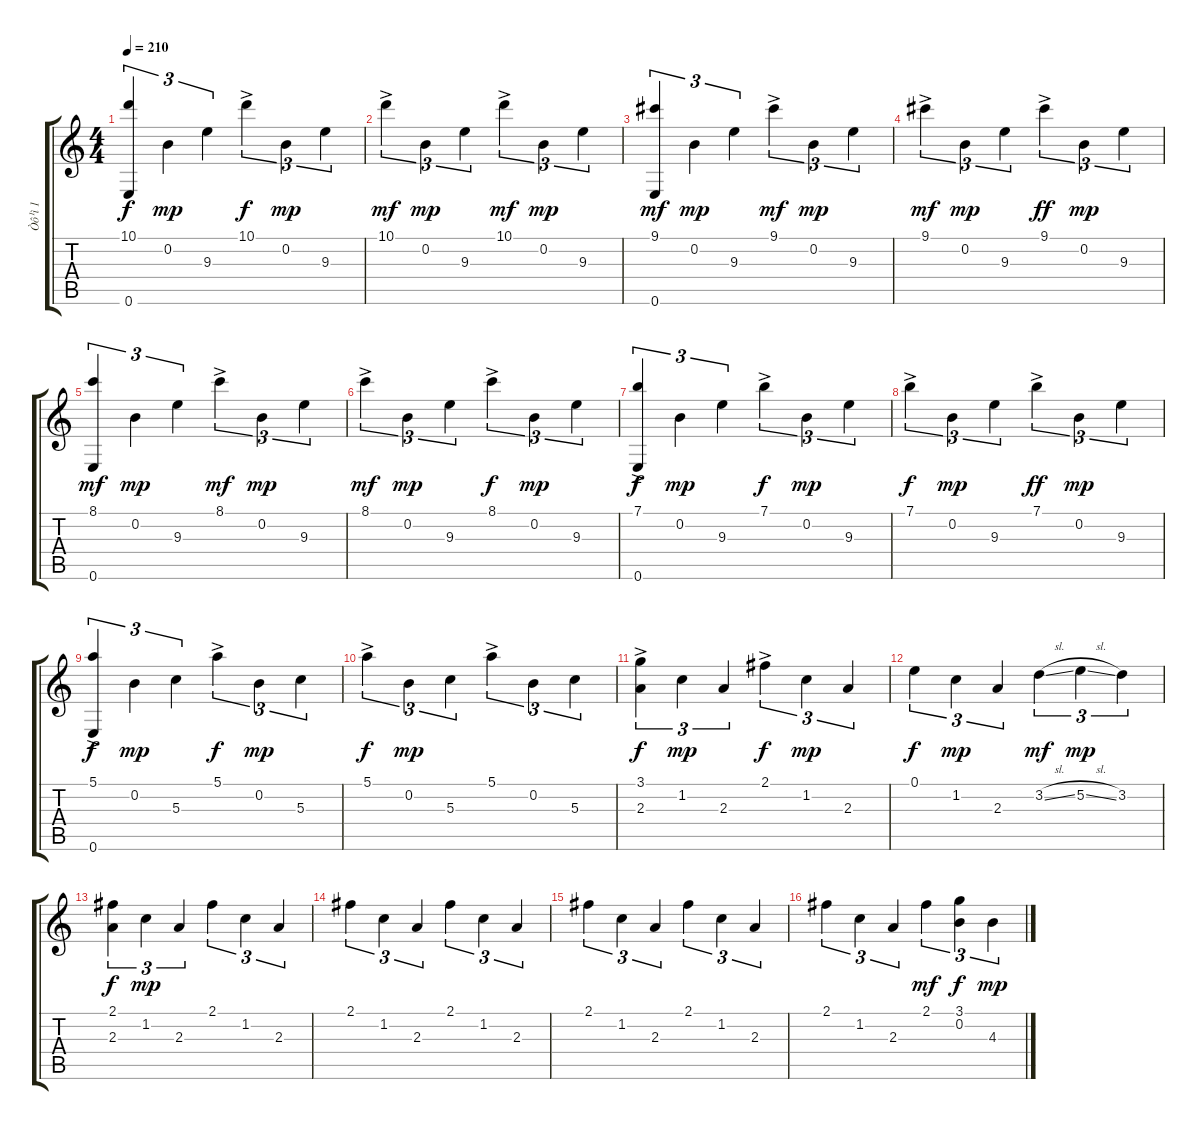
\track ("Òô¹ì 1" "Òô¹ì 1") {instrument acousticguitarsteel}
\staff {score tabs}
\tuning (E4 B3 G3 D3 A2 E2) {hide}
\ts (4 4)
\tempo 210
\clef g2
\ks c
(10.1 0.6).4{tu (3 2) dy f} 0.2.4{tu (3 2) dy mp} 9.3.4{tu (3 2)} 10.1{ac}.4{tu (3 2) dy f} 0.2.4{tu (3 2) dy mp} 9.3.4{tu (3 2)} |
10.1{ac}.4{tu (3 2) dy mf} 0.2.4{tu (3 2) dy mp} 9.3.4{tu (3 2)} 10.1{ac}.4{tu (3 2) dy mf} 0.2.4{tu (3 2) dy mp} 9.3.4{tu (3 2)} |
(9.1 0.6).4{tu (3 2) dy mf} 0.2.4{tu (3 2) dy mp} 9.3.4{tu (3 2)} 9.1{ac}.4{tu (3 2) dy mf} 0.2.4{tu (3 2) dy mp} 9.3.4{tu (3 2)} |
9.1{ac}.4{tu (3 2) dy mf} 0.2.4{tu (3 2) dy mp} 9.3.4{tu (3 2)} 9.1{ac}.4{tu (3 2) dy ff} 0.2.4{tu (3 2) dy mp} 9.3.4{tu (3 2)} |
(8.1 0.6).4{tu (3 2) dy mf} 0.2.4{tu (3 2) dy mp} 9.3.4{tu (3 2)} 8.1{ac}.4{tu (3 2) dy mf} 0.2.4{tu (3 2) dy mp} 9.3.4{tu (3 2)} |
8.1{ac}.4{tu (3 2) dy mf} 0.2.4{tu (3 2) dy mp} 9.3.4{tu (3 2)} 8.1{ac}.4{tu (3 2) dy f} 0.2.4{tu (3 2) dy mp} 9.3.4{tu (3 2)} |
(7.1 0.6{ac}).4{tu (3 2) dy f} 0.2.4{tu (3 2) dy mp} 9.3.4{tu (3 2)} 7.1{ac}.4{tu (3 2) dy f} 0.2.4{tu (3 2) dy mp} 9.3.4{tu (3 2)} |
7.1{ac}.4{tu (3 2) dy f} 0.2.4{tu (3 2) dy mp} 9.3.4{tu (3 2)} 7.1{ac}.4{tu (3 2) dy ff} 0.2.4{tu (3 2) dy mp} 9.3.4{tu (3 2)} |
(5.1 0.6{ac}).4{tu (3 2) dy f} 0.2.4{tu (3 2) dy mp} 5.3.4{tu (3 2)} 5.1{ac}.4{tu (3 2) dy f} 0.2.4{tu (3 2) dy mp} 5.3.4{tu (3 2)} |
5.1{ac}.4{tu (3 2) dy f} 0.2.4{tu (3 2) dy mp} 5.3.4{tu (3 2)} 5.1{ac}.4{tu (3 2)} 0.2.4{tu (3 2)} 5.3.4{tu (3 2)} |
(3.1 2.3{ac}).4{tu (3 2) dy f} 1.2.4{tu (3 2) dy mp} 2.3.4{tu (3 2)} 2.1{ac}.4{tu (3 2) dy f} 1.2.4{tu (3 2) dy mp} 2.3.4{tu (3 2)} |
0.1.4{tu (3 2) dy f} 1.2.4{tu (3 2) dy mp} 2.3.4{tu (3 2)} 3.2{sl}.4{tu (3 2) dy mf} 5.2{sl}.4{tu (3 2) dy mp} 3.2.4{tu (3 2)} |
(2.1 2.3).4{tu (3 2) dy f} 1.2.4{tu (3 2) dy mp} 2.3.4{tu (3 2)} 2.1.4{tu (3 2)} 1.2.4{tu (3 2)} 2.3.4{tu (3 2)} |
2.1.4{tu (3 2)} 1.2.4{tu (3 2)} 2.3.4{tu (3 2)} 2.1.4{tu (3 2)} 1.2.4{tu (3 2)} 2.3.4{tu (3 2)} |
2.1.4{tu (3 2)} 1.2.4{tu (3 2)} 2.3.4{tu (3 2)} 2.1.4{tu (3 2)} 1.2.4{tu (3 2)} 2.3.4{tu (3 2)} |
2.1.4{tu (3 2)} 1.2.4{tu (3 2)} 2.3.4{tu (3 2)} 2.1.4{tu (3 2) dy mf} (3.1 0.2).4{tu (3 2) dy f} 4.3.4{tu (3 2) dy mp}
